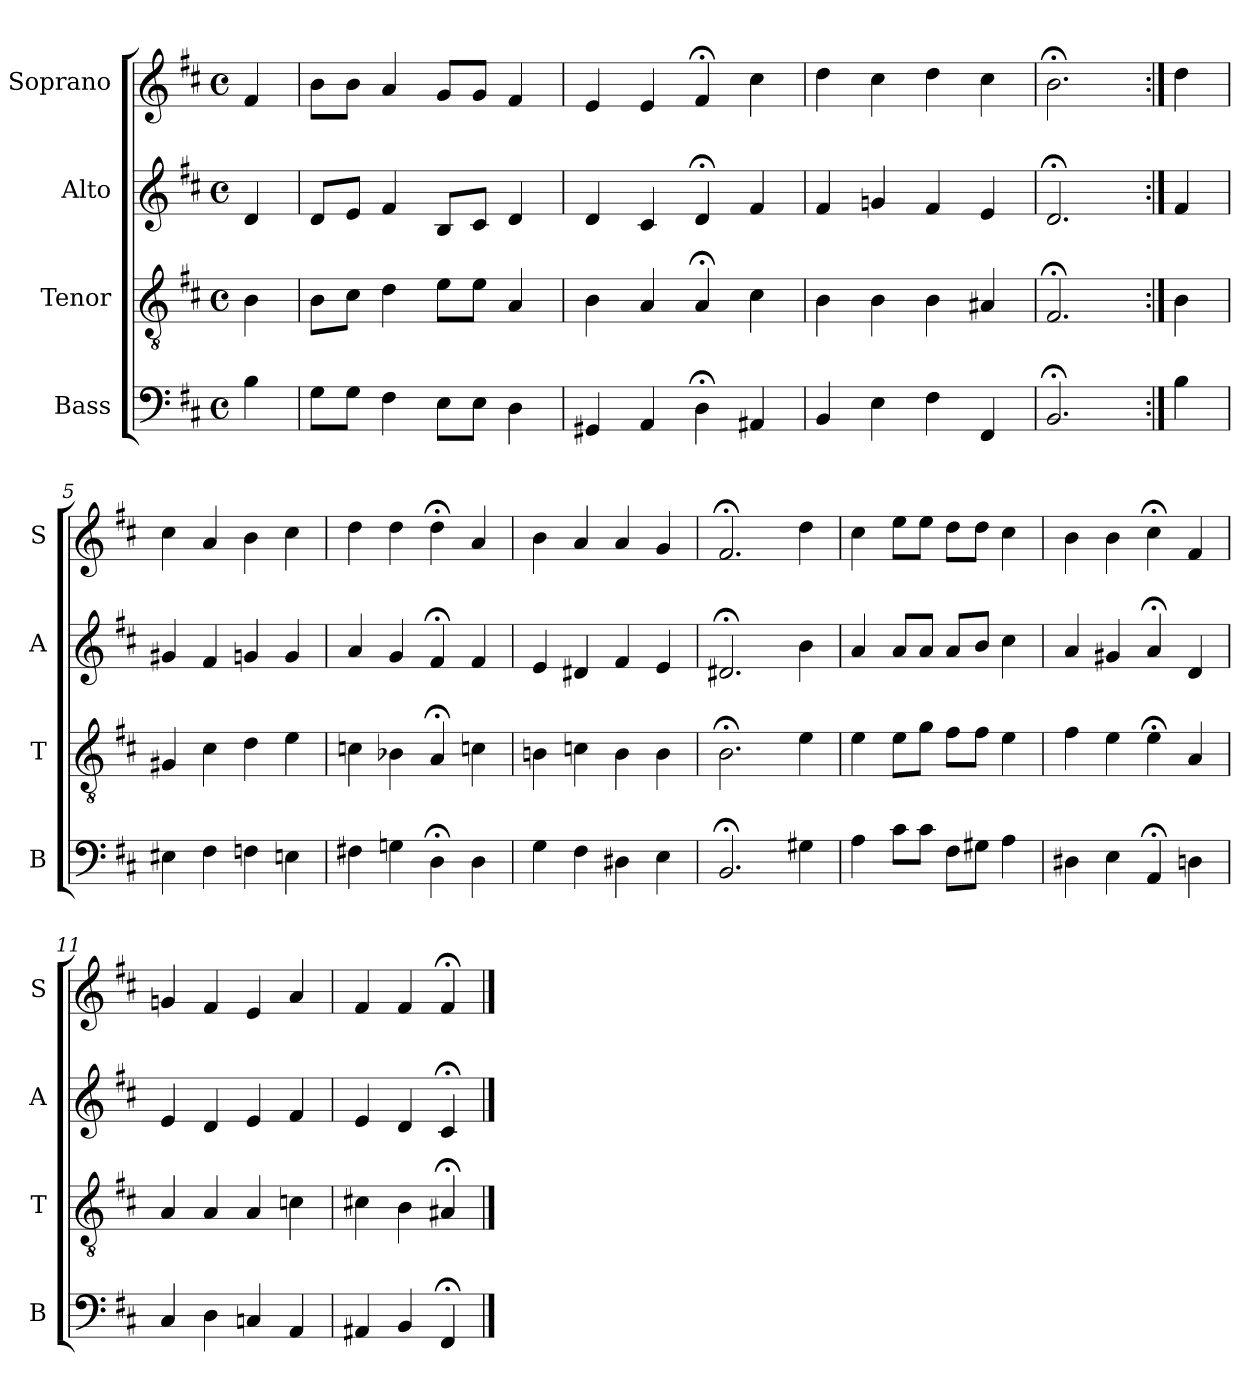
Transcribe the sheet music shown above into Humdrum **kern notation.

**kern	**kern	**kern	**kern
*part4	*part3	*part2	*part1
*staff4	*staff3	*staff2	*staff1
*I"Bass	*I"Tenor	*I"Alto	*I"Soprano
*I'B	*I'T	*I'A	*I'S
*clefF4	*clefGv2	*clefG2	*clefG2
*k[f#c#]	*k[f#c#]	*k[f#c#]	*k[f#c#]
*b:	*b:	*b:	*b:
*M4/4	*M4/4	*M4/4	*M4/4
*met(c)	*met(c)	*met(c)	*met(c)
*MM100	*MM100	*MM100	*MM100
=	=	=	=
4B	4B	4d	4f#
=1	=1	=1	=1
8GL	8BL	8dL	8bL
8GJ	8c#J	8eJ	8bJ
4F#	4d	4f#	4a
8EL	8eL	8BL	8gL
8EJ	8eJ	8c#J	8gJ
4D	4A	4d	4f#
=2	=2	=2	=2
4GG#X	4B	4d	4e
4AA	4A	4c#	4e
4D;<	4A;<	4d;<	4f#;<
4AA#X	4c#	4f#	4cc#
=3	=3	=3	=3
4BB	4B	4f#	4dd
4E	4B	4gn	4cc#
4F#	4B	4f#	4dd
4FF#	4A#X	4e	4cc#
=4	=4	=4	=4
2.BB;<	2.F#;<	2.d;<	2.b;<
=:|!	=:|!	=:|!	=:|!
4B	4B	4f#	4dd
=5	=5	=5	=5
4E#X	4G#X	4g#X	4cc#
4F#	4c#	4f#	4a
4Fn	4d	4gn	4b
4En	4e	4g	4cc#
=6	=6	=6	=6
4F#X	4cn	4a	4dd
4Gn	4B-X	4g	4dd
4D;<	4A;<	4f#;<	4dd;<
4D	4cn	4f#	4a
=7	=7	=7	=7
4G	4Bn	4e	4b
4F#	4cn	4d#X	4a
4D#X	4B	4f#	4a
4E	4B	4e	4g
=8	=8	=8	=8
2.BB;<	2.B;<	2.d#X;<	2.f#;<
4G#X	4e	4b	4dd
=9	=9	=9	=9
4A	4e	4a	4cc#
8c#L	8eL	8aL	8eeL
8c#J	8gJ	8aJ	8eeJ
8F#L	8f#L	8aL	8ddL
8G#XJ	8f#J	8bJ	8ddJ
4A	4e	4cc#	4cc#
=10	=10	=10	=10
4D#X	4f#	4a	4b
4E	4e	4g#X	4b
4AA;<	4e;<	4a;<	4cc#;<
4Dn	4A	4d	4f#
=11	=11	=11	=11
4C#	4A	4e	4gn
4D	4A	4d	4f#
4Cn	4A	4e	4e
4AA	4cn	4f#	4a
=12	=12	=12	=12
4AA#X	4c#X	4e	4f#
4BB	4B	4d	4f#
4FF#;<	4A#X;<	4c#;<	4f#;<
==	==	==	==
*-	*-	*-	*-
